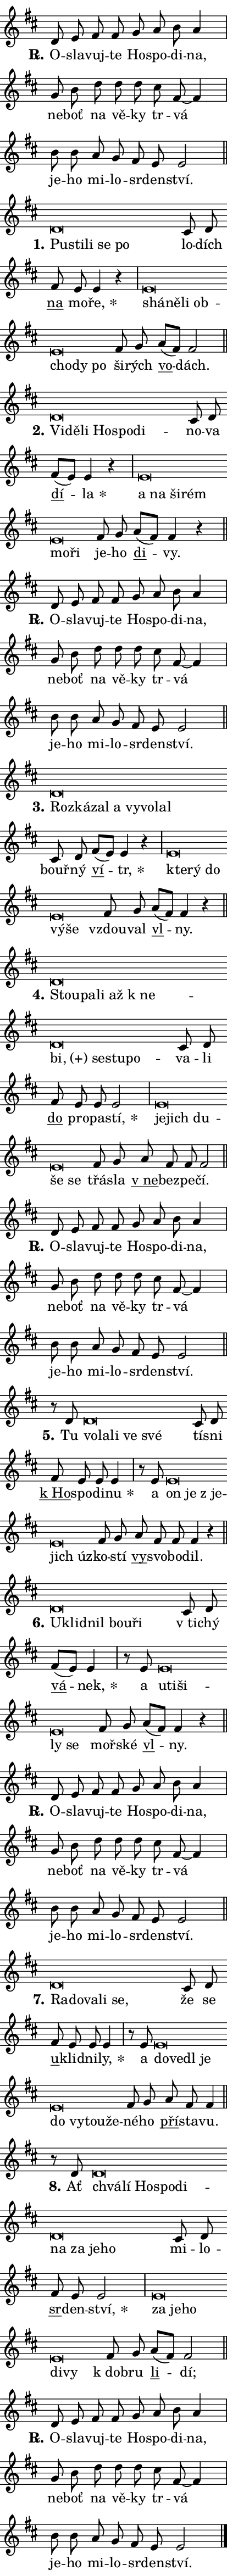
\version "2.22.1"
\header { tagline = "" }
\paper {
  indent = 0\cm
  top-margin = 0\cm
  right-margin = 0\cm
  bottom-margin = 0\cm
  left-margin = 0\cm
  paper-width = 7\cm
  page-breaking = #ly:one-page-breaking
  system-system-spacing.basic-distance = #11
  score-system-spacing.basic-distance = #11
  ragged-last = ##f
}


%% Author: Thomas Morley
%% https://lists.gnu.org/archive/html/lilypond-user/2020-05/msg00002.html
#(define (line-position grob)
"Returns position of @var[grob} in current system:
   @code{'start}, if at first time-step
   @code{'end}, if at last time-step
   @code{'middle} otherwise
"
  (let* ((col (ly:item-get-column grob))
         (ln (ly:grob-object col 'left-neighbor))
         (rn (ly:grob-object col 'right-neighbor))
         (col-to-check-left (if (ly:grob? ln) ln col))
         (col-to-check-right (if (ly:grob? rn) rn col))
         (break-dir-left
           (and
             (ly:grob-property col-to-check-left 'non-musical #f)
             (ly:item-break-dir col-to-check-left)))
         (break-dir-right
           (and
             (ly:grob-property col-to-check-right 'non-musical #f)
             (ly:item-break-dir col-to-check-right))))
        (cond ((eqv? 1 break-dir-left) 'start)
              ((eqv? -1 break-dir-right) 'end)
              (else 'middle))))

#(define (tranparent-at-line-position vctor)
  (lambda (grob)
  "Relying on @code{line-position} select the relevant enry from @var{vctor}.
Used to determine transparency,"
    (case (line-position grob)
      ((end) (not (vector-ref vctor 0)))
      ((middle) (not (vector-ref vctor 1)))
      ((start) (not (vector-ref vctor 2))))))

noteHeadBreakVisibility =
#(define-music-function (break-visibility)(vector?)
"Makes @code{NoteHead}s transparent relying on @var{break-visibility}"
#{
  \override NoteHead.transparent =
    #(tranparent-at-line-position break-visibility)
#})

#(define delete-ledgers-for-transparent-note-heads
  (lambda (grob)
    "Reads whether a @code{NoteHead} is transparent.
If so this @code{NoteHead} is removed from @code{'note-heads} from
@var{grob}, which is supposed to be @code{LedgerLineSpanner}.
As a result ledgers are not printed for this @code{NoteHead}"
    (let* ((nhds-array (ly:grob-object grob 'note-heads))
           (nhds-list
             (if (ly:grob-array? nhds-array)
                 (ly:grob-array->list nhds-array)
                 '()))
           ;; Relies on the transparent-property being done before
           ;; Staff.LedgerLineSpanner.after-line-breaking is executed.
           ;; This is fragile ...
           (to-keep
             (remove
               (lambda (nhd)
                 (ly:grob-property nhd 'transparent #f))
               nhds-list)))
      ;; TODO find a better method to iterate over grob-arrays, similiar
      ;; to filter/remove etc for lists
      ;; For now rebuilt from scratch
      (set! (ly:grob-object grob 'note-heads)  '())
      (for-each
        (lambda (nhd)
          (ly:pointer-group-interface::add-grob grob 'note-heads nhd))
        to-keep))))

hideNotes = {
  \noteHeadBreakVisibility #begin-of-line-visible
}
unHideNotes = {
  \noteHeadBreakVisibility #all-visible
}

% work-around for resetting accidentals
% https://lilypond.org/doc/v2.23/Documentation/notation/displaying-rhythms#unmetered-music
cadenzaMeasure = {
  \cadenzaOff
  \partial 1024 s1024
  \cadenzaOn
}

#(define-markup-command (accent layout props text) (markup?)
  "Underline accented syllable"
  (interpret-markup layout props
    #{\markup \override #'(offset . 4.3) \underline { #text }#}))

responsum = \markup \concat {
  "R" \hspace #-1.05 \path #0.1 #'((moveto 0 0.07) (lineto 0.9 0.8)) \hspace #0.05 "."
}

\layout {
    \context {
        \Staff
        \remove "Time_signature_engraver"
        \override LedgerLineSpanner.after-line-breaking = #delete-ledgers-for-transparent-note-heads
    }
    \context {
        \Voice {
            \override NoteHead.output-attributes = #'((class . "notehead"))
            \override Hairpin.height = #0.55
        }
    }
    \context {
        \Lyrics {
            \override StanzaNumber.output-attributes = #'((class . "stanzanumber"))
            \override LyricSpace.minimum-distance = #0.9
            \override LyricText.font-name = #"TeX Gyre Schola"
            \override LyricText.font-size = 1
            \override StanzaNumber.font-name = #"TeX Gyre Schola Bold"
            \override StanzaNumber.font-size = 1
        }
    }
}

% magnetic-lyrics.ily
%
%   written by
%     Jean Abou Samra <jean@abou-samra.fr>
%     Werner Lemberg <wl@gnu.org>
%
%   adapted by
%     Jiri Hon <jiri.hon@gmail.com>
%
% Version 2022-Apr-15

% https://www.mail-archive.com/lilypond-user@gnu.org/msg149350.html

#(define (Left_hyphen_pointer_engraver context)
   "Collect syllable-hyphen-syllable occurrences in lyrics and store
them in properties.  This engraver only looks to the left.  For
example, if the lyrics input is @code{foo -- bar}, it does the
following.

@itemize @bullet
@item
Set the @code{text} property of the @code{LyricHyphen} grob between
@q{foo} and @q{bar} to @code{foo}.

@item
Set the @code{left-hyphen} property of the @code{LyricText} grob with
text @q{foo} to the @code{LyricHyphen} grob between @q{foo} and
@q{bar}.
@end itemize

Use this auxiliary engraver in combination with the
@code{lyric-@/text::@/apply-@/magnetic-@/offset!} hook."
   (let ((hyphen #f)
         (text #f))
     (make-engraver
      (acknowledgers
       ((lyric-syllable-interface engraver grob source-engraver)
        (set! text grob)))
      (end-acknowledgers
       ((lyric-hyphen-interface engraver grob source-engraver)
        ;(when (not (grob::has-interface grob 'lyric-space-interface))
          (set! hyphen grob)));)
      ((stop-translation-timestep engraver)
       (when (and text hyphen)
         (ly:grob-set-object! text 'left-hyphen hyphen))
       (set! text #f)
       (set! hyphen #f)))))

#(define (lyric-text::apply-magnetic-offset! grob)
   "If the space between two syllables is less than the value in
property @code{LyricText@/.details@/.squash-threshold}, move the right
syllable to the left so that it gets concatenated with the left
syllable.

Use this function as a hook for
@code{LyricText@/.after-@/line-@/breaking} if the
@code{Left_@/hyphen_@/pointer_@/engraver} is active."
   (let ((hyphen (ly:grob-object grob 'left-hyphen #f)))
     (when hyphen
       (let ((left-text (ly:spanner-bound hyphen LEFT)))
         (when (grob::has-interface left-text 'lyric-syllable-interface)
           (let* ((common (ly:grob-common-refpoint grob left-text X))
                  (this-x-ext (ly:grob-extent grob common X))
                  (left-x-ext
                   (begin
                     ;; Trigger magnetism for left-text.
                     (ly:grob-property left-text 'after-line-breaking)
                     (ly:grob-extent left-text common X)))
                  ;; `delta` is the gap width between two syllables.
                  (delta (- (interval-start this-x-ext)
                            (interval-end left-x-ext)))
                  (details (ly:grob-property grob 'details))
                  (threshold (assoc-get 'squash-threshold details 0.2)))
             (when (< delta threshold)
               (let* (;; We have to manipulate the input text so that
                      ;; ligatures crossing syllable boundaries are not
                      ;; disabled.  For languages based on the Latin
                      ;; script this is essentially a beautification.
                      ;; However, for non-Western scripts it can be a
                      ;; necessity.
                      (lt (ly:grob-property left-text 'text))
                      (rt (ly:grob-property grob 'text))
                      (is-space (grob::has-interface hyphen 'lyric-space-interface))
                      (space (if is-space " " ""))
                      (space-markup (grob-interpret-markup grob " "))
                      (space-size (interval-length (ly:stencil-extent space-markup X)))
                      (extra-delta (if is-space space-size 0))
                      ;; Append new syllable.
                      (ltrt-space (if (and (string? lt) (string? rt))
                                (string-append lt space rt)
                                (make-concat-markup (list lt space rt))))
                      ;; Right-align `ltrt` to the right side.
                      (ltrt-space-markup (grob-interpret-markup
                               grob
                               (make-translate-markup
                                (cons (interval-length this-x-ext) 0)
                                (make-right-align-markup ltrt-space)))))
                 (begin
                   ;; Don't print `left-text`.
                   (ly:grob-set-property! left-text 'stencil #f)
                   ;; Set text and stencil (which holds all collected
                   ;; syllables so far) and shift it to the left.
                   (ly:grob-set-property! grob 'text ltrt-space)
                   (ly:grob-set-property! grob 'stencil ltrt-space-markup)
                   (ly:grob-translate-axis! grob (- (- delta extra-delta)) X))))))))))


#(define (lyric-hyphen::displace-bounds-first grob)
   ;; Make very sure this callback isn't triggered too early.
   (let ((left (ly:spanner-bound grob LEFT))
         (right (ly:spanner-bound grob RIGHT)))
     (ly:grob-property left 'after-line-breaking)
     (ly:grob-property right 'after-line-breaking)
     (ly:lyric-hyphen::print grob)))

squashThreshold = #0.4

\layout {
  \context {
    \Lyrics
    \consists #Left_hyphen_pointer_engraver
    \override LyricText.after-line-breaking =
      #lyric-text::apply-magnetic-offset!
    \override LyricHyphen.stencil = #lyric-hyphen::displace-bounds-first
    \override LyricText.details.squash-threshold = \squashThreshold
    \override LyricHyphen.minimum-distance = 0
    \override LyricHyphen.minimum-length = \squashThreshold
  }
}

squash = \override LyricText.details.squash-threshold = 9999
unSquash = \override LyricText.details.squash-threshold = \squashThreshold

left = \override LyricText.self-alignment-X = #LEFT
unLeft = \revert LyricText.self-alignment-X

starOffset = #(lambda (grob) 
                (let ((x_offset (ly:self-alignment-interface::aligned-on-x-parent grob)))
                  (if (= x_offset 0) 0 (+ x_offset 1.2))))

star = #(define-music-function (syllable)(string?)
"Append star separator at the end of a syllable"
#{
  \once \override LyricText.X-offset = #starOffset
  \lyricmode { \markup {
    #syllable
    \override #'((font-name . "TeX Gyre Schola Bold")) \hspace #0.2 \lower #0.65 \larger "*"
  } }
#})

starAccent = #(define-music-function (syllable)(string?)
"Append star separator at the end of a syllable and make accent"
#{
  \once \override LyricText.X-offset = #starOffset
  \lyricmode { \markup {
    \accent #syllable
    \override #'((font-name . "TeX Gyre Schola Bold")) \hspace #0.2 \lower #0.65 \larger "*"
  } }
#})

breath = #(define-music-function (syllable)(string?)
"Append breathing indicator at the end of a syllable"
#{
  \lyricmode { \markup { #syllable "+" } }
#})

optionalBreath = #(define-music-function (syllable)(string?)
"Append optional breathing indicator at the end of a syllable"
#{
  \lyricmode { \markup { #syllable "(+)" } }
#})


\score {
    <<
        \new Voice = "melody" { \cadenzaOn \key d \major \relative { d'8 e fis fis g a b a4 \cadenzaMeasure \bar "|" g8 b d d d \bar "" cis fis,~ fis4 \cadenzaMeasure \bar "|" b8 b a g fis e e2 \cadenzaMeasure \bar "||" \break }
\relative { d'\breve*1/16 \hideNotes \breve*1/16 \bar "" \breve*1/16 \bar "" \breve*1/16 \breve*1/16 \bar "" \unHideNotes cis8 d \bar "" fis e e4 r \cadenzaMeasure \bar "|" e\breve*1/16 \hideNotes \breve*1/16 \bar "" \breve*1/16 \bar "" \breve*1/16 \bar "" \breve*1/16 \bar "" \breve*1/16 \breve*1/16 \bar "" \unHideNotes fis8 g \bar "" a[( fis)] fis2 \cadenzaMeasure \bar "||" \break }
\relative { d'\breve*1/16 \hideNotes \breve*1/16 \bar "" \breve*1/16 \bar "" \breve*1/16 \bar "" \breve*1/16 \breve*1/16 \bar "" \unHideNotes cis8 d \bar "" fis[( e)] e4 r \cadenzaMeasure \bar "|" e\breve*1/16 \hideNotes \breve*1/16 \bar "" \breve*1/16 \bar "" \breve*1/16 \bar "" \breve*1/16 \breve*1/16 \bar "" \unHideNotes fis8 g \bar "" a[( fis)] fis4 r \cadenzaMeasure \bar "||" \break }
\relative { d'8 e fis fis g a b a4 \cadenzaMeasure \bar "|" g8 b d d d \bar "" cis fis,~ fis4 \cadenzaMeasure \bar "|" b8 b a g fis e e2 \cadenzaMeasure \bar "||" \break }
\relative { d'\breve*1/16 \hideNotes \breve*1/16 \bar "" \breve*1/16 \bar "" \breve*1/16 \bar "" \breve*1/16 \bar "" \breve*1/16 \breve*1/16 \bar "" \unHideNotes cis8 d \bar "" fis[( e)] e4 r \cadenzaMeasure \bar "|" e\breve*1/16 \hideNotes \breve*1/16 \bar "" \breve*1/16 \bar "" \breve*1/16 \breve*1/16 \bar "" \unHideNotes fis8 g \bar "" a[( fis)] fis4 r \cadenzaMeasure \bar "||" \break }
\relative { d'\breve*1/16 \hideNotes \breve*1/16 \bar "" \breve*1/16 \bar "" \breve*1/16 \bar "" \breve*1/16 \bar "" \breve*1/16 \bar "" \breve*1/16 \bar "" \breve*1/16 \breve*1/16 \bar "" \unHideNotes cis8 d \bar "" fis e e e2 \cadenzaMeasure \bar "|" e\breve*1/16 \hideNotes \breve*1/16 \bar "" \breve*1/16 \bar "" \breve*1/16 \breve*1/16 \bar "" \unHideNotes fis8 g \bar "" a fis fis fis2 \cadenzaMeasure \bar "||" \break }
\relative { d'8 e fis fis g a b a4 \cadenzaMeasure \bar "|" g8 b d d d \bar "" cis fis,~ fis4 \cadenzaMeasure \bar "|" b8 b a g fis e e2 \cadenzaMeasure \bar "||" \break }
\relative { r8 d'8 d\breve*1/16 \hideNotes \breve*1/16 \bar "" \breve*1/16 \bar "" \breve*1/16 \breve*1/16 \bar "" \unHideNotes cis8 d \bar "" fis e e e4 \cadenzaMeasure \bar "|" r8 e e\breve*1/16 \hideNotes \breve*1/16 \bar "" \breve*1/16 \bar "" \breve*1/16 \breve*1/16 \bar "" \unHideNotes fis8 g \bar "" a fis fis fis4 r \cadenzaMeasure \bar "||" \break }
\relative { d'\breve*1/16 \hideNotes \breve*1/16 \bar "" \breve*1/16 \bar "" \breve*1/16 \breve*1/16 \bar "" \unHideNotes cis8 d \bar "" fis[( e)] e4 \cadenzaMeasure \bar "|" r8 e8 e\breve*1/16 \hideNotes \breve*1/16 \bar "" \breve*1/16 \bar "" \breve*1/16 \breve*1/16 \bar "" \unHideNotes fis8 g \bar "" a[( fis)] fis4 r \cadenzaMeasure \bar "||" \break }
\relative { d'8 e fis fis g a b a4 \cadenzaMeasure \bar "|" g8 b d d d \bar "" cis fis,~ fis4 \cadenzaMeasure \bar "|" b8 b a g fis e e2 \cadenzaMeasure \bar "||" \break }
\relative { d'\breve*1/16 \hideNotes \breve*1/16 \bar "" \breve*1/16 \bar "" \breve*1/16 \breve*1/16 \bar "" \unHideNotes cis8 d \bar "" fis e e e4 \cadenzaMeasure \bar "|" r8 e8 e\breve*1/16 \hideNotes \breve*1/16 \bar "" \breve*1/16 \bar "" \breve*1/16 \bar "" \breve*1/16 \bar "" \breve*1/16 \bar "" \breve*1/16 \breve*1/16 \bar "" \unHideNotes fis8 g \bar "" a fis fis4 \cadenzaMeasure \bar "||" \break }
\relative { r8 d'8 d\breve*1/16 \hideNotes \breve*1/16 \bar "" \breve*1/16 \bar "" \breve*1/16 \bar "" \breve*1/16 \bar "" \breve*1/16 \bar "" \breve*1/16 \bar "" \breve*1/16 \breve*1/16 \bar "" \unHideNotes cis8 d \bar "" fis e e2 \cadenzaMeasure \bar "|" e\breve*1/16 \hideNotes \breve*1/16 \bar "" \breve*1/16 \bar "" \breve*1/16 \breve*1/16 \bar "" \unHideNotes fis8 g \bar "" a[( fis)] fis2 \cadenzaMeasure \bar "||" \break }
\relative { d'8 e fis fis g a b a4 \cadenzaMeasure \bar "|" g8 b d d d \bar "" cis fis,~ fis4 \cadenzaMeasure \bar "|" b8 b a g fis e e2 \cadenzaMeasure \bar "||" \break } \bar "|." }
        \new Lyrics \lyricsto "melody" { \lyricmode { \set stanza = \responsum
O -- sla -- vuj -- te Ho -- spo -- di -- na, ne -- boť na vě -- ky tr -- vá je -- ho mi -- lo -- sr -- den -- ství.
\set stanza = "1."
\left Pu -- \squash sti -- li se po \unLeft \unSquash lo -- dích \markup \accent na mo -- \star ře, \left shá -- \squash ně -- li ob -- cho -- dy po \unLeft \unSquash ši -- rých \markup \accent vo -- dách.
\set stanza = "2."
\left Vi -- \squash dě -- li Ho -- spo -- di -- \unLeft \unSquash no -- va \markup \accent dí -- \star la \left a \squash na ši -- rém mo -- ři \unLeft \unSquash je -- ho \markup \accent di -- vy.
\set stanza = \responsum
O -- sla -- vuj -- te Ho -- spo -- di -- na, ne -- boť na vě -- ky tr -- vá je -- ho mi -- lo -- sr -- den -- ství.
\set stanza = "3."
\left Roz -- \squash ká -- zal a vy -- vo -- lal \unLeft \unSquash bouř -- ný \markup \accent ví -- \star tr, \left kte -- \squash rý do vý -- še \unLeft \unSquash vzdou -- val \markup \accent vl -- ny.
\set stanza = "4."
\left Stou -- \squash pa -- li až "k ne" -- \optionalBreath bi, se -- stu -- po -- \unLeft \unSquash va -- li \markup \accent do pro -- pa -- \star stí, \left je -- \squash jich du -- še se \unLeft \unSquash třá -- sla \markup \accent "v ne" -- bez -- pe -- čí.
\set stanza = \responsum
O -- sla -- vuj -- te Ho -- spo -- di -- na, ne -- boť na vě -- ky tr -- vá je -- ho mi -- lo -- sr -- den -- ství.
\set stanza = "5."
Tu \left vo -- \squash la -- li ve své \unLeft \unSquash tí -- sni \markup \accent "k Ho" -- spo -- di -- \star nu a \left on \squash je "z je" -- jich úz -- \unLeft \unSquash ko -- stí \markup \accent vy -- svo -- bo -- dil.
\set stanza = "6."
\left U -- \squash klid -- nil bou -- ři \unLeft \unSquash "v ti" -- chý \markup \accent vá -- \star nek, a \left u -- \squash ti -- ši -- ly se \unLeft \unSquash moř -- ské \markup \accent vl -- ny.
\set stanza = \responsum
O -- sla -- vuj -- te Ho -- spo -- di -- na, ne -- boť na vě -- ky tr -- vá je -- ho mi -- lo -- sr -- den -- ství.
\set stanza = "7."
\left Ra -- \squash do -- va -- li se, \unLeft \unSquash že se \markup \accent u -- klid -- ni -- \star ly, a \left do -- \squash ve -- dl je do vy -- tou -- že -- \unLeft \unSquash né -- ho \markup \accent pří -- sta -- vu.
\set stanza = "8."
Ať \left chvá -- \squash lí Ho -- spo -- di -- na za je -- ho \unLeft \unSquash mi -- lo -- \markup \accent sr -- den -- \star ství, \left za \squash je -- ho di -- vy \unLeft \unSquash "k dob" -- ru \markup \accent li -- dí;
\set stanza = \responsum
O -- sla -- vuj -- te Ho -- spo -- di -- na, ne -- boť na vě -- ky tr -- vá je -- ho mi -- lo -- sr -- den -- ství. } }
    >>
    \layout {}
}
